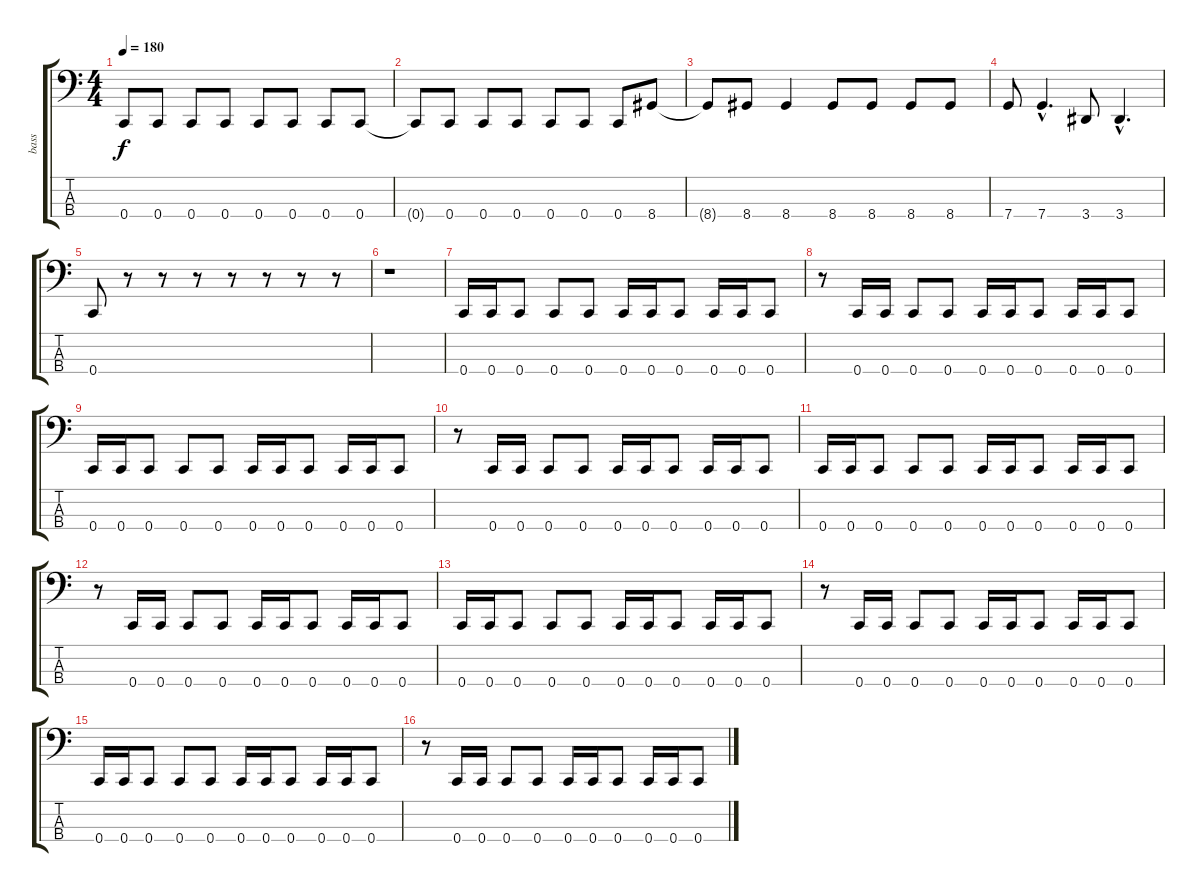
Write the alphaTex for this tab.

\track ("bass" "bass") {instrument electricbasspick}
\staff {score tabs}
\tuning (F2 C2 G1 C1) {hide}
\ts (4 4)
\tempo 180
\clef f4
\ks c
0.4.8{dy f} 0.4.8 0.4.8 0.4.8 0.4.8 0.4.8 0.4.8 0.4.8 |
0.4{t}.8 0.4.8 0.4.8 0.4.8 0.4.8 0.4.8 0.4.8 8.4.8 |
8.4{t}.8 8.4.8 8.4.4 8.4.8 8.4.8 8.4.8 8.4.8 |
7.4.8 7.4{hac}.4{d} 3.4.8 3.4{hac}.4{d} |
0.4.8 r.8 r.8 r.8 r.8 r.8 r.8 r.8 |
r.1 |
0.4.16 0.4.16 0.4.8 0.4.8 0.4.8 0.4.16 0.4.16 0.4.8 0.4.16 0.4.16 0.4.8 |
r.8 0.4.16 0.4.16 0.4.8 0.4.8 0.4.16 0.4.16 0.4.8 0.4.16 0.4.16 0.4.8 |
0.4.16 0.4.16 0.4.8 0.4.8 0.4.8 0.4.16 0.4.16 0.4.8 0.4.16 0.4.16 0.4.8 |
r.8 0.4.16 0.4.16 0.4.8 0.4.8 0.4.16 0.4.16 0.4.8 0.4.16 0.4.16 0.4.8 |
0.4.16 0.4.16 0.4.8 0.4.8 0.4.8 0.4.16 0.4.16 0.4.8 0.4.16 0.4.16 0.4.8 |
r.8 0.4.16 0.4.16 0.4.8 0.4.8 0.4.16 0.4.16 0.4.8 0.4.16 0.4.16 0.4.8 |
0.4.16 0.4.16 0.4.8 0.4.8 0.4.8 0.4.16 0.4.16 0.4.8 0.4.16 0.4.16 0.4.8 |
r.8 0.4.16 0.4.16 0.4.8 0.4.8 0.4.16 0.4.16 0.4.8 0.4.16 0.4.16 0.4.8 |
0.4.16 0.4.16 0.4.8 0.4.8 0.4.8 0.4.16 0.4.16 0.4.8 0.4.16 0.4.16 0.4.8 |
r.8 0.4.16 0.4.16 0.4.8 0.4.8 0.4.16 0.4.16 0.4.8 0.4.16 0.4.16 0.4.8
